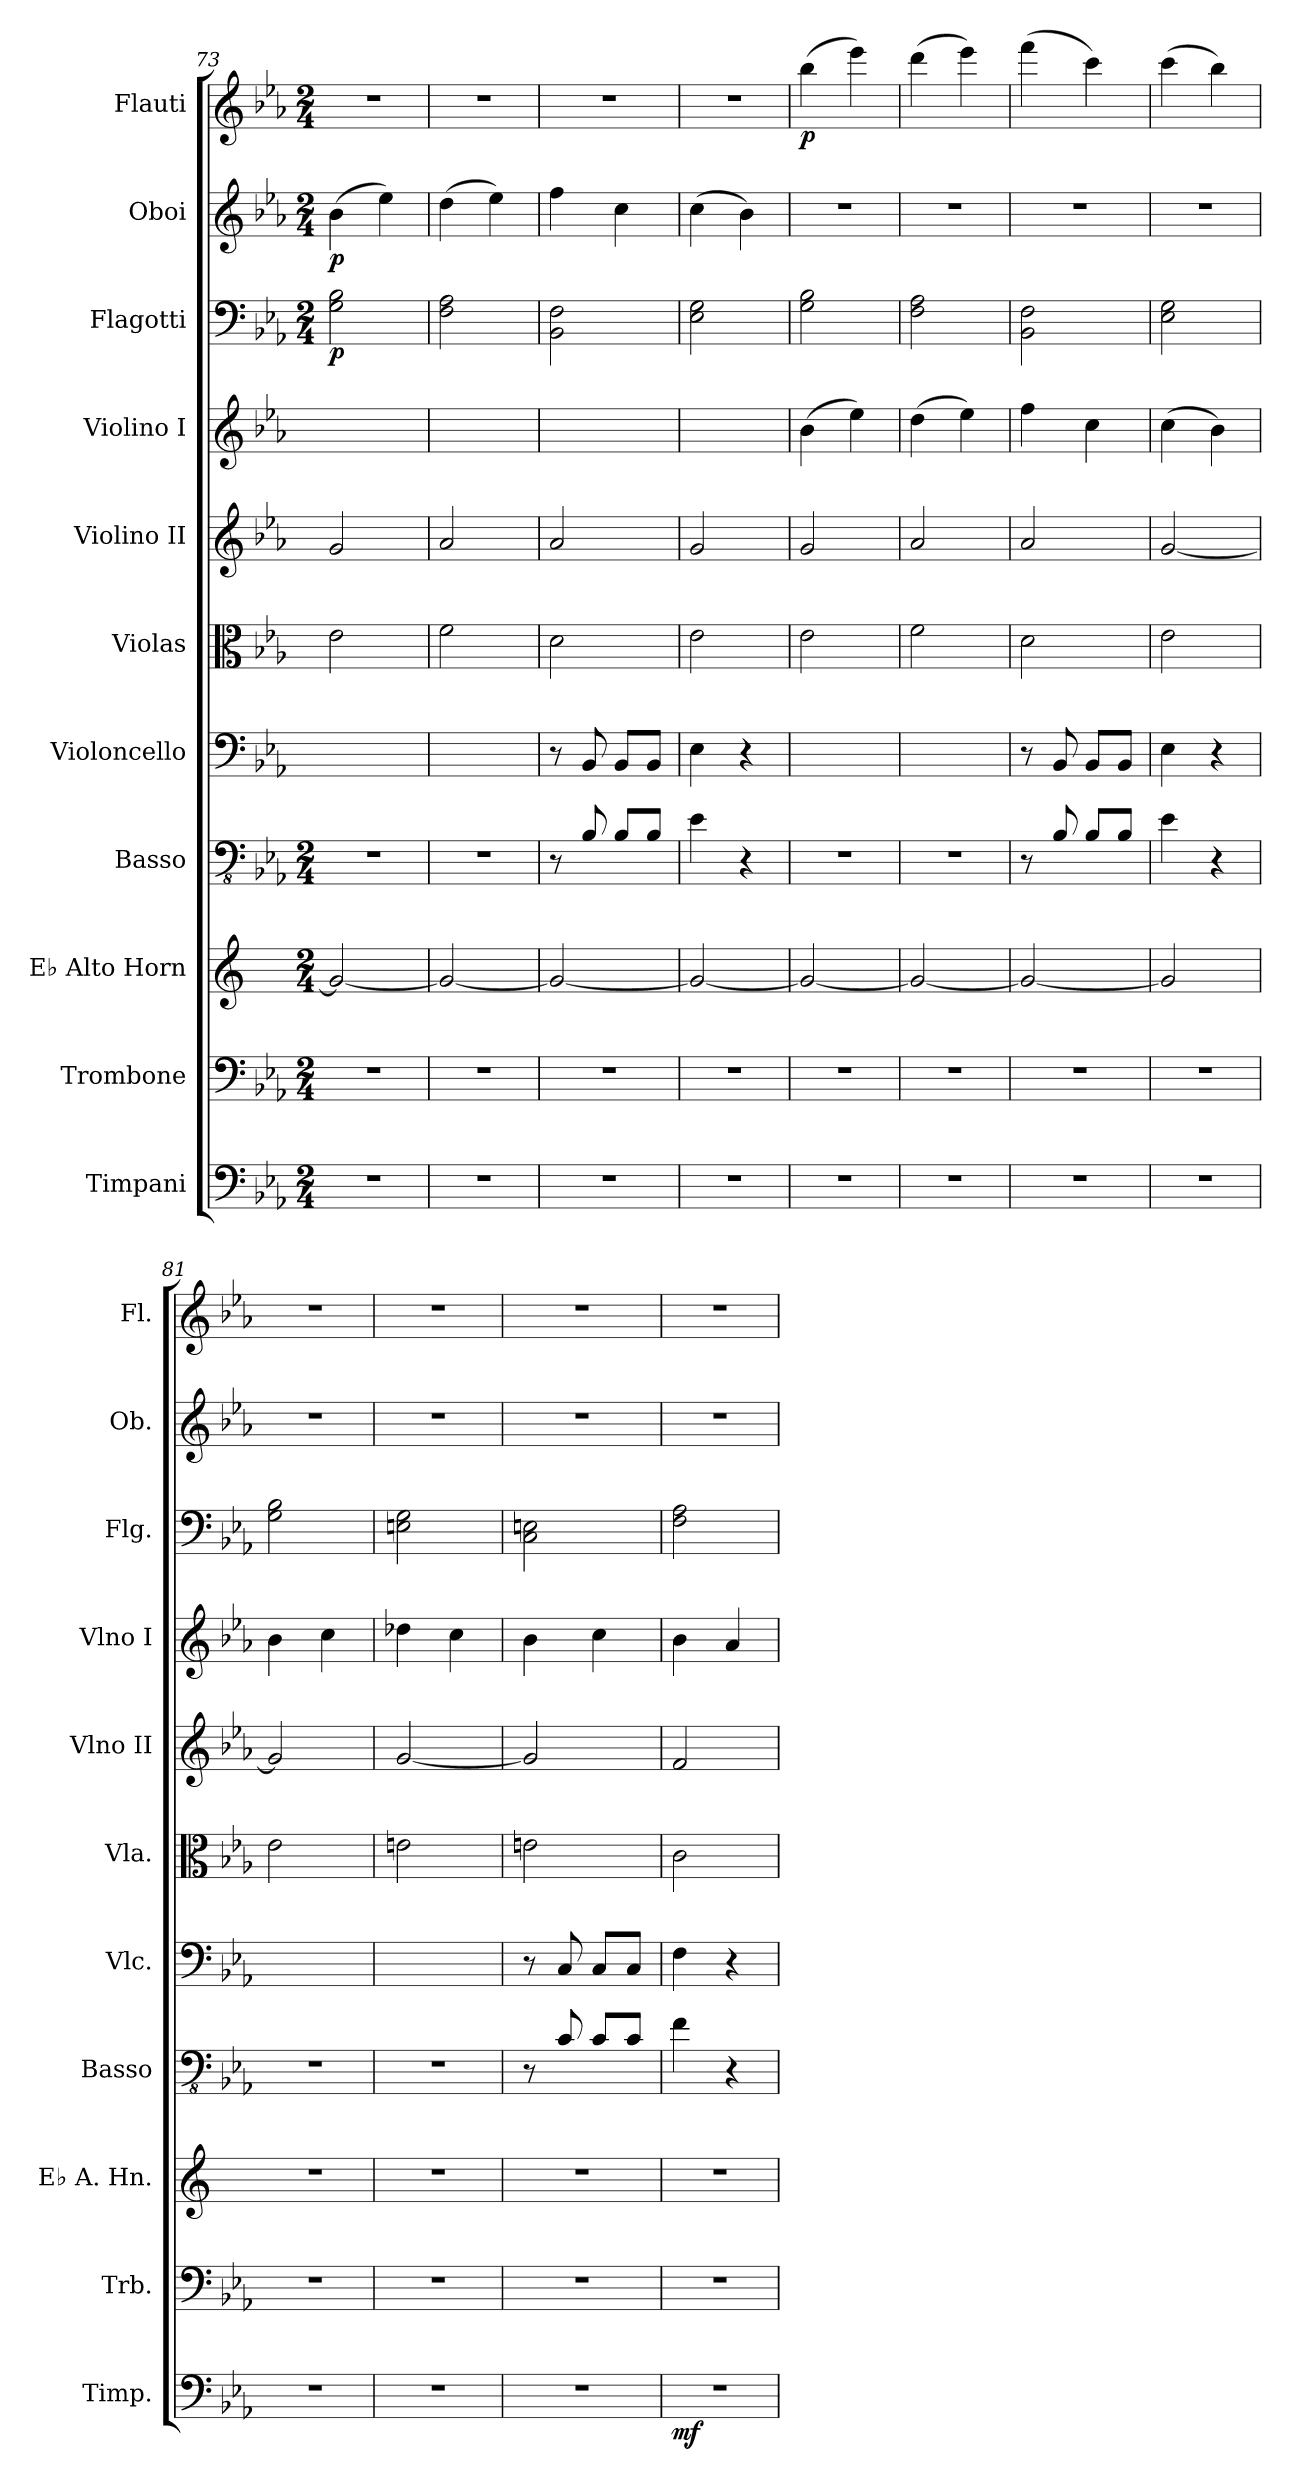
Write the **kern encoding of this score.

**kern	**dynam	**kern	**kern	**kern	**kern	**kern	**kern	**kern	**kern	**dynam	**kern	**dynam	**kern	**dynam
*part11	*part11	*part10	*part9	*part8	*part7	*part6	*part5	*part4	*part3	*part3	*part2	*part2	*part1	*part1
*staff11	*staff11	*staff10	*staff9	*staff8	*staff7	*staff6	*staff5	*staff4	*staff3	*staff3	*staff2	*staff2	*staff1	*staff1
*I"Timpani	*	*I"Trombone	*I"E♭ Alto Horn	*I"Basso	*I"Violoncello	*I"Violas	*I"Violino II	*I"Violino I	*I"Flagotti	*	*I"Oboi	*	*I"Flauti	*
*I'Timp.	*	*I'Trb.	*I'E♭ A. Hn.	*I'Basso	*I'Vlc.	*I'Vla.	*I'Vlno II	*I'Vlno I	*I'Flg.	*	*I'Ob.	*	*I'Fl.	*
*clefF4	*	*clefF4	*clefG2	*clefFv4	*clefF4	*clefC3	*clefG2	*clefG2	*clefF4	*	*clefG2	*	*clefG2	*
*	*	*	*ITrd5c9	*ITrd7c12	*	*	*	*	*	*	*	*	*	*
*k[b-e-a-]	*	*k[b-e-a-]	*k[b-e-a-]	*k[b-e-a-]	*k[b-e-a-]	*k[b-e-a-]	*k[b-e-a-]	*k[b-e-a-]	*k[b-e-a-]	*	*k[b-e-a-]	*	*k[b-e-a-]	*
*E-:	*	*E-:	*E-:	*E-:	*E-:	*E-:	*E-:	*E-:	*E-:	*	*E-:	*	*E-:	*
*M2/4	*	*M2/4	*M2/4	*M2/4	*	*	*	*	*M2/4	*	*M2/4	*	*M2/4	*
=73	=73	=73	=73	=73	=73	=73	=73	=73	=73	=73	=73	=73	=73	=73
!	!	!	!	!	!	!	!	!	!	!LO:DY:b	!	!LO:DY:b	!	!
2r	.	2r	2B-/_	2r	2r	2e-\	2g/	2r	2G\ 2B-\	p	(4b-\	p	2r	.
.	.	.	.	.	.	.	.	.	.	.	4ee-\)	.	.	.
!!LO:PB:g=z
=74	=74	=74	=74	=74	=74	=74	=74	=74	=74	=74	=74	=74	=74	=74
2r	.	2r	2B-/_	2r	2r	2f\	2a-/	2r	2F\ 2A-\	.	(4dd\	.	2r	.
.	.	.	.	.	.	.	.	.	.	.	4ee-\)	.	.	.
=75	=75	=75	=75	=75	=75	=75	=75	=75	=75	=75	=75	=75	=75	=75
2r	.	2r	2B-/_	8r	8r	2d\	2a-/	2r	2BB-\ 2F\	.	4ff\	.	2r	.
.	.	.	.	8BBB-/	8BB-/	.	.	.	.	.	.	.	.	.
.	.	.	.	8BBB-/L	8BB-/L	.	.	.	.	.	4cc\	.	.	.
.	.	.	.	8BBB-/J	8BB-/J	.	.	.	.	.	.	.	.	.
=76	=76	=76	=76	=76	=76	=76	=76	=76	=76	=76	=76	=76	=76	=76
2r	.	2r	2B-/_	4EE-\	4E-\	2e-\	2g/	2r	2E-\ 2G\	.	(4cc\	.	2r	.
.	.	.	.	4r	4r	.	.	.	.	.	4b-\)	.	.	.
=77	=77	=77	=77	=77	=77	=77	=77	=77	=77	=77	=77	=77	=77	=77
!	!	!	!	!	!	!	!	!	!	!	!	!	!	!LO:DY:b
2r	.	2r	2B-/_	2r	2r	2e-\	2g/	(4b-\	2G\ 2B-\	.	2r	.	(4bb-\	p
.	.	.	.	.	.	.	.	4ee-\)	.	.	.	.	4eee-\)	.
=78	=78	=78	=78	=78	=78	=78	=78	=78	=78	=78	=78	=78	=78	=78
2r	.	2r	2B-/_	2r	2r	2f\	2a-/	(4dd\	2F\ 2A-\	.	2r	.	(4ddd\	.
.	.	.	.	.	.	.	.	4ee-\)	.	.	.	.	4eee-\)	.
=79	=79	=79	=79	=79	=79	=79	=79	=79	=79	=79	=79	=79	=79	=79
2r	.	2r	2B-/_	8r	8r	2d\	2a-/	4ff\	2BB-\ 2F\	.	2r	.	(4fff\	.
.	.	.	.	8BBB-/	8BB-/	.	.	.	.	.	.	.	.	.
.	.	.	.	8BBB-/L	8BB-/L	.	.	4cc\	.	.	.	.	4ccc\)	.
.	.	.	.	8BBB-/J	8BB-/J	.	.	.	.	.	.	.	.	.
=80	=80	=80	=80	=80	=80	=80	=80	=80	=80	=80	=80	=80	=80	=80
2r	.	2r	2B-/]	4EE-\	4E-\	2e-\	[2g/	(4cc\	2E-\ 2G\	.	2r	.	(4ccc\	.
.	.	.	.	4r	4r	.	.	4b-\)	.	.	.	.	4bb-\)	.
=81	=81	=81	=81	=81	=81	=81	=81	=81	=81	=81	=81	=81	=81	=81
2r	.	2r	2r	2r	2r	2e-\	2g/]	4b-\	2G\ 2B-\	.	2r	.	2r	.
.	.	.	.	.	.	.	.	4cc\	.	.	.	.	.	.
=82	=82	=82	=82	=82	=82	=82	=82	=82	=82	=82	=82	=82	=82	=82
2r	.	2r	2r	2r	2r	2en\	[2g/	4dd-X\	2En\ 2G\	.	2r	.	2r	.
.	.	.	.	.	.	.	.	4cc\	.	.	.	.	.	.
=83	=83	=83	=83	=83	=83	=83	=83	=83	=83	=83	=83	=83	=83	=83
2r	.	2r	2r	8r	8r	2en\	2g/]	4b-\	2C\ 2En\	.	2r	.	2r	.
.	.	.	.	8CC/	8C/	.	.	.	.	.	.	.	.	.
.	.	.	.	8CC/L	8C/L	.	.	4cc\	.	.	.	.	.	.
.	.	.	.	8CC/J	8C/J	.	.	.	.	.	.	.	.	.
!!LO:PB:g=z
=84	=84	=84	=84	=84	=84	=84	=84	=84	=84	=84	=84	=84	=84	=84
!	!LO:DY:b	!	!	!	!	!	!	!	!	!	!	!	!	!
2r	mf	2r	2r	4FF\	4F\	2c\	2f/	4b-\	2F\ 2A-\	.	2r	.	2r	.
.	.	.	.	4r	4r	.	.	4a-/	.	.	.	.	.	.
=	=	=	=	=	=	=	=	=	=	=	=	=	=	=
*-	*-	*-	*-	*-	*-	*-	*-	*-	*-	*-	*-	*-	*-	*-
